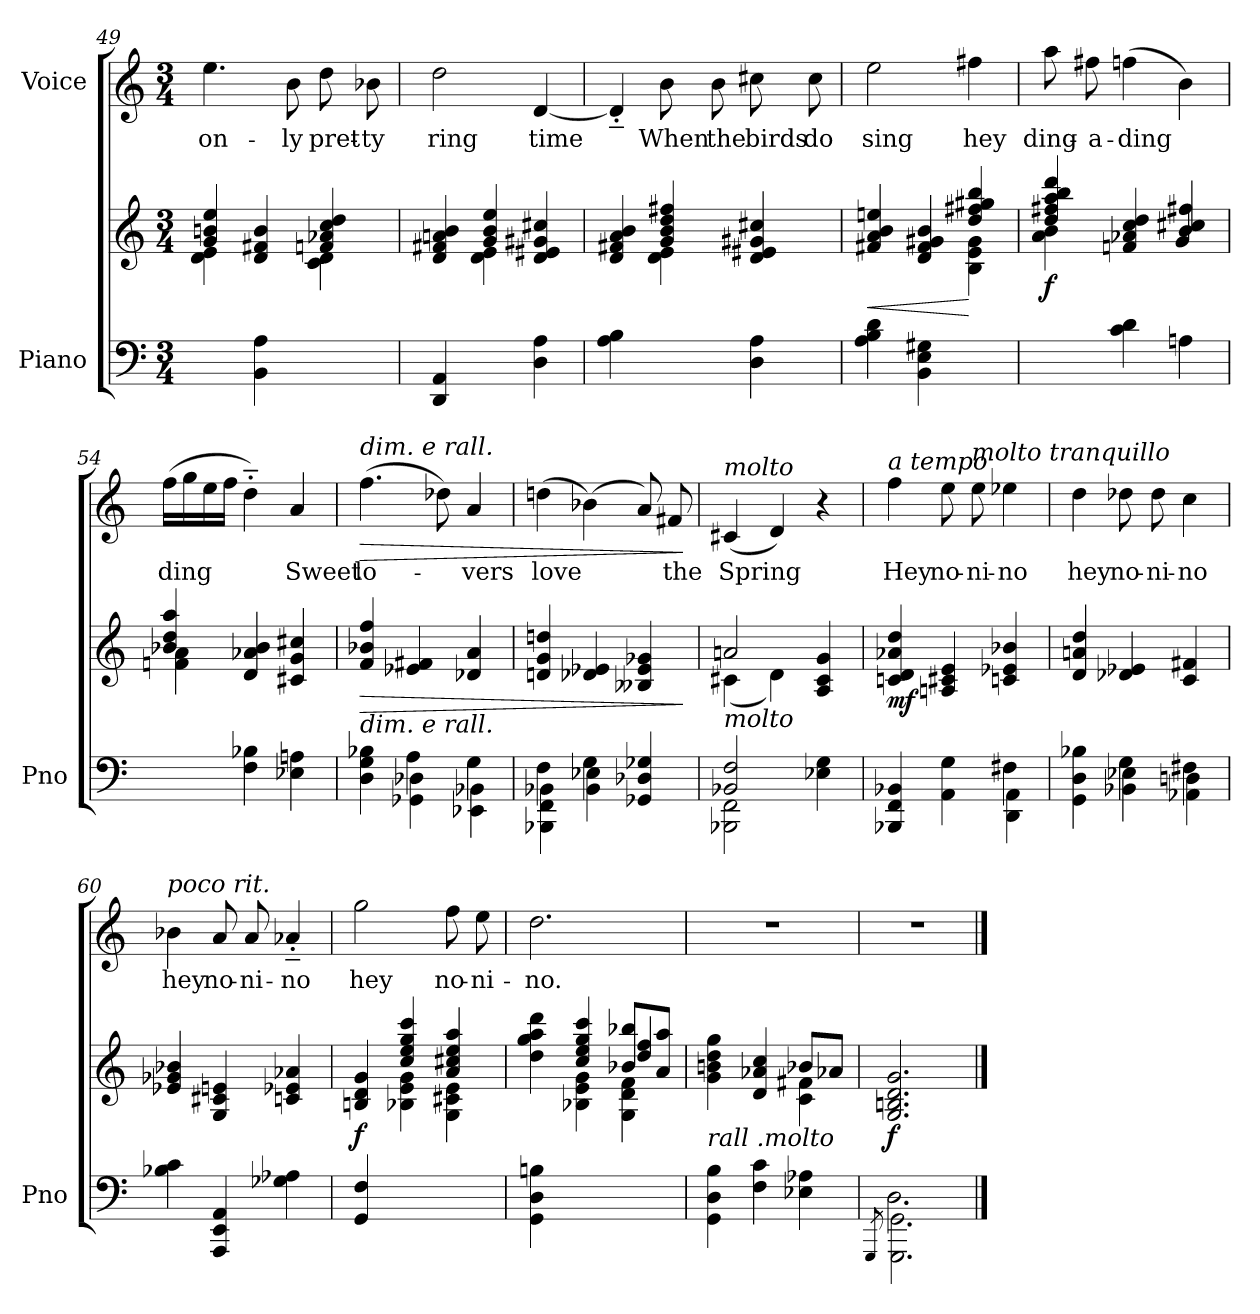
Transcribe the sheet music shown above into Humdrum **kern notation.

**kern	**kern	**dynam	**kern	**text	**dynam
*part2	*part2	*part2	*part1	*part1	*part1
*staff3	*staff2	*staff2/3	*staff1	*staff1	*staff1
*I"Piano	*	*	*I"Voice	*	*
*I'Pno	*	*	*	*	*
*clefF4	*clefG2	*	*clefG2	*	*
*k[]	*k[]	*	*k[]	*	*
*M3/4	*M3/4	*	*M3/4	*	*
=49	=49	=49	=49	=49	=49
*	*^	*	*	*	*
!	!	!	!	!	!LO:LY:b	!
4ryy	4g/ 4bn/ 4ee/	4d\ 4e\	.	4.ee\	on-	.
4BB\ 4A\	4d/ 4f#X/ 4b/	4ryy	.	.	.	.
!	!	!	!	!	!LO:LY:b	!
.	.	.	.	8b\	-ly	.
!	!	!	!	!	!LO:LY:b	!
4ryy	4fn/ 4a-X/ 4cc/ 4dd/	4c\ 4d\	.	8dd\	pret-	.
!	!	!	!	!	!LO:LY:b	!
.	.	.	.	8b-X\	-ty	.
=50	=50	=50	=50	=50	=50	=50
!	!	!	!	!	!LO:LY:b	!
4DD/ 4AA/	4d/ 4f#X/ 4an/ 4b/	4ryy	.	2dd\	ring	.
4ryy	4g/ 4b/ 4ee/	4d\ 4e\	.	.	.	.
!	!	!	!	!	!LO:LY:b	!
4D\ 4A\	4d/ 4e#X/ 4g#X/ 4cc#X/	4ryy	.	[4d/	time	.
=51	=51	=51	=51	=51	=51	=51
4A\ 4B\	4d/ 4f#X/ 4a/ 4b/	4ryy	.	4d'~/]	.	.
!	!	!	!	!	!LO:LY:b	!
4ryy	4g/ 4b/ 4dd/ 4ff#X/	4d\ 4e\	.	8b\	When	.
!	!	!	!	!	!LO:LY:b	!
.	.	.	.	8b\	the	.
!	!	!	!	!	!LO:LY:b	!
4D\ 4A\	4d/ 4e#X/ 4g#X/ 4cc#X/	4ryy	.	8cc#X\	birds	.
!	!	!	!	!	!LO:LY:b	!
.	.	.	.	8cc#\	do	.
!!LO:PB:g=z
=52	=52	=52	=52	=52	=52	=52
!	!	!	!LO:HP:b	!	!LO:LY:b	!
4A\ 4B\ 4d\	4f#X/ 4a/ 4b/ 4een/	2ryy	<	2ee\	sing	.
4BB\ 4E\ 4G#X\	4d/ 4f#/ 4g#X/ 4b/	.	.	.	.	.
!	!	!	!	!	!LO:LY:b	!
4ryy	4dd/ 4ff#X/ 4gg#X/ 4bb/	4B\ 4e\ 4g#\	[	4ff#X\	hey	.
=53	=53	=53	=53	=53	=53	=53
*^	*	*	*	*	*	*
!	!	!	!	!LO:DY:b	!	!LO:LY:b	!
4ryy	2ryy	4dd/ 4ff#X/ 4aa/ 4bb/ 4ddd/	4a\ 4b\	f	8aa\	ding-	.
!	!	!	!	!	!	!LO:LY:b	!
.	.	.	.	.	8ff#X\	-a-	.
!	!	!	!	!	!	!LO:LY:b	!
4c\ 4d\	.	4fn/ 4a-X/ 4cc/ 4dd/	4ryy	.	(4ffn\	-ding	.
4ryy	4An\	4b/ 4cc#X/ 4ff#X/	4g/	.	4b\)	.	.
=54	=54	=54	=54	=54	=54	=54	=54
!	!	!	!	!	!	!LO:LY:b	!
*v	*v	*	*	*	*	*	*
4ryy	4b-X/ 4dd/ 4aa/	4fn\ 4a\	.	(16ff\LL	ding	.
.	.	.	.	16gg\	.	.
.	.	.	.	16ee\	.	.
.	.	.	.	16ff\JJ	.	.
4F\ 4B-X\	4d/ 4a-X/ 4b-/	2ryy	.	4dd'~\)	.	.
!	!	!	!	!	!LO:LY:b	!
4E-X\ 4An\	4c#X/ 4g/ 4cc#X/	.	.	4a/	Sweet	.
*	*v	*v	*	*	*	*
!!LO:LB:g=z
=55	=55	=55	=55	=55	=55
*^	*	*	*	*	*
!	!	!	!	!LO:TX:a:i:t=dim. e rall.	!	!
!	!	!LO:TX:b:i:t=dim. e rall.	!	!	!	!
!	!	!	!LO:HP:b	!	!LO:LY:b	!LO:HP:b
4ryy	4D\ 4G\ 4B-X\	4f/ 4b-X/ 4ff/	>	(4.ff\	lo-	>
4A\	4GG-X\ 4D-X\	4e-X/ 4f#X/	.	.	.	.
.	.	.	.	8dd-X\)	.	.
!	!	!	!	!	!LO:LY:b	!
4G\	4EE-X\ 4BB-X\	4d-X/ 4a/	.	4a/	-vers	.
=56	=56	=56	=56	=56	=56	=56
!	!	!	!	!	!LO:LY:b	!
4F\	4BBB-X\ 4FF\ 4BB-X\	4dn/ 4g/ 4ddn/	.	(4ddn\	love	.
4G\	4BB-\ 4E-X\	4d-X/ 4e-X/	.	(4b-X\)	.	.
4ryy	4GG-X/ 4D-X/ 4G-X/	4B--X/ 4e-/ 4g-X/	.	8a/)	.	.
!	!	!	!	!	!LO:LY:b	!
.	.	.	.	8f#X/	the	.
*v	*v	*	*	*	*	*
.	.	]	.	.	]
=57	=57	=57	=57	=57	=57
*^	*^	*	*	*	*
!	!	!	!	!	!LO:TX:a:i:t=molto	!	!
!LO:TX:a:i:t=molto	!	!	!	!	!	!	!
!	!	!	!	!	!	!LO:LY:b	!
2BB-X/ 2F/	2BBB-X\ 2FF\	2an/	(4c#X\	.	(4c#X/	Spring	.
.	.	.	4d\)	.	4d/)	.	.
4E-X\ 4G\	4ryy	4A/ 4c#/ 4g/	4ryy	.	4r	.	.
!!LO:LB:g=z
=58	=58	=58	=58	=58	=58	=58	=58
!	!	!	!	!	!LO:TX:a:i:t=a tempo	!	!
!	!	!	!	!LO:DY:b	!	!LO:LY:b	!
*	*	*v	*v	*	*	*	*
2ryy	4BBB-X/ 4FF/ 4BB-X/	4cn/ 4d/ 4a-X/ 4dd/	mf	4ff\	Hey	.
!	!	!	!	!	!LO:LY:b	!
.	4AA\ 4G\	4An/ 4c#X/ 4e/	.	8ee\	no-	.
!	!	!	!	!LO:TX:a:i:t=molto tranquillo	!	!
!	!	!	!	!	!LO:LY:b	!
.	.	.	.	8ee\	-ni-	.
!	!	!	!	!	!LO:LY:b	!
4F#X\	4DD\ 4AA\	4cn/ 4e-X/ 4b-X/	.	4ee-X\	-no	.
=59	=59	=59	=59	=59	=59	=59
!	!	!	!	!	!LO:LY:b	!
4ryy	4GG\ 4D\ 4B-X\	4d/ 4an/ 4dd/	.	4dd\	hey	.
!	!	!	!	!	!LO:LY:b	!
4G\	4BB-X\ 4E-X\	4d-X/ 4e-X/	.	8dd-X\	no-	.
!	!	!	!	!	!LO:LY:b	!
.	.	.	.	8dd-\	-ni-	.
!	!	!	!	!	!LO:LY:b	!
4F#X\	4AA-X\ 4Dn\	4c/ 4f#X/	.	4cc\	-no	.
=60	=60	=60	=60	=60	=60	=60
!	!	!	!	!LO:TX:a:i:t=poco rit.	!	!
!	!	!	!	!	!LO:LY:b	!
*v	*v	*	*	*	*	*
4B-X\ 4c\	4e-X/ 4g-X/ 4b-X/	.	4b-X\	hey	.
!	!	!	!	!LO:LY:b	!
4AAA/ 4EE/ 4AA/	4G/ 4c#X/ 4en/	.	8a/	no-	.
!	!	!	!	!LO:LY:b	!
.	.	.	8a/	-ni-	.
!	!	!	!	!LO:LY:b	!
4G-X\ 4A-X\	4cn/ 4e-X/ 4a-X/	.	4a-X'~/	-no	.
!!LO:LB:g=z
=61	=61	=61	=61	=61	=61
*	*^	*	*	*	*
!	!	!	!LO:DY:b	!	!LO:LY:b	!LO:DY:a
!	!	!	!	!	!	!LO:DY:n=1:a
4GG/ 4F/	4Bn/ 4d/ 4g/	4ryy	f	2gg\	hey	f other-dynamics
2ryy	4cc/ 4ee/ 4gg/ 4ccc/	4B-X\ 4e\ 4g\	.	.	.	.
!	!	!	!	!	!LO:LY:b	!
.	4a/ 4cc#X/ 4ee/ 4aa/	4G\ 4c#X\ 4e\	.	8ff\	no-	.
!	!	!	!	!	!LO:LY:b	!
.	.	.	.	8ee\	-ni-	.
=62	=62	=62	=62	=62	=62	=62
*	*	*^	*	*	*	*
!	!	!	!	!	!	!LO:LY:b	!
4GG\ 4D\ 4Bn\	4dd\ 4gg\ 4aa\ 4ddd\	2ryy	4ryy	.	2.dd\	-no.	.
2ryy	4cc/ 4ee/ 4gg/ 4ccc/	.	4B-X\ 4e\ 4g\	.	.	.	.
.	8b-X/ 8bb-X/L	4dd/ 4ff/	4G\ 4d\ 4f\	.	.	.	.
.	8a/ 8aa/J	.	.	.	.	.	.
*	*	*v	*v	*	*	*	*
=63	=63	=63	=63	=63	=63	=63
!	!LO:TX:b:i:t=rall .molto	!	!	!	!	!
4GG\ 4D\ 4B\	4g\ 4bn\ 4dd\ 4gg\	2ryy	.	2.r	.	.
4F\ 4c\	4d/ 4a-X/ 4cc/	.	.	.	.	.
4E-X\ 4A-X\	8b-X/L	4c\ 4f#X\	.	.	.	.
.	8a-X/J	.	.	.	.	.
*	*v	*v	*	*	*	*
=64	=64	=64	=64	=64	=64
*^	*	*	*	*	*
.	8qGGG/	.	.	.	.	.
!	!	!	!LO:DY:b	!	!	!
2.D\	2.GGG\ 2.GG\	2.G/ 2.Bn/ 2.d/ 2.g/	f	2.r	.	.
*v	*v	*	*	*	*	*
==	==	==	==	==	==
*-	*-	*-	*-	*-	*-
